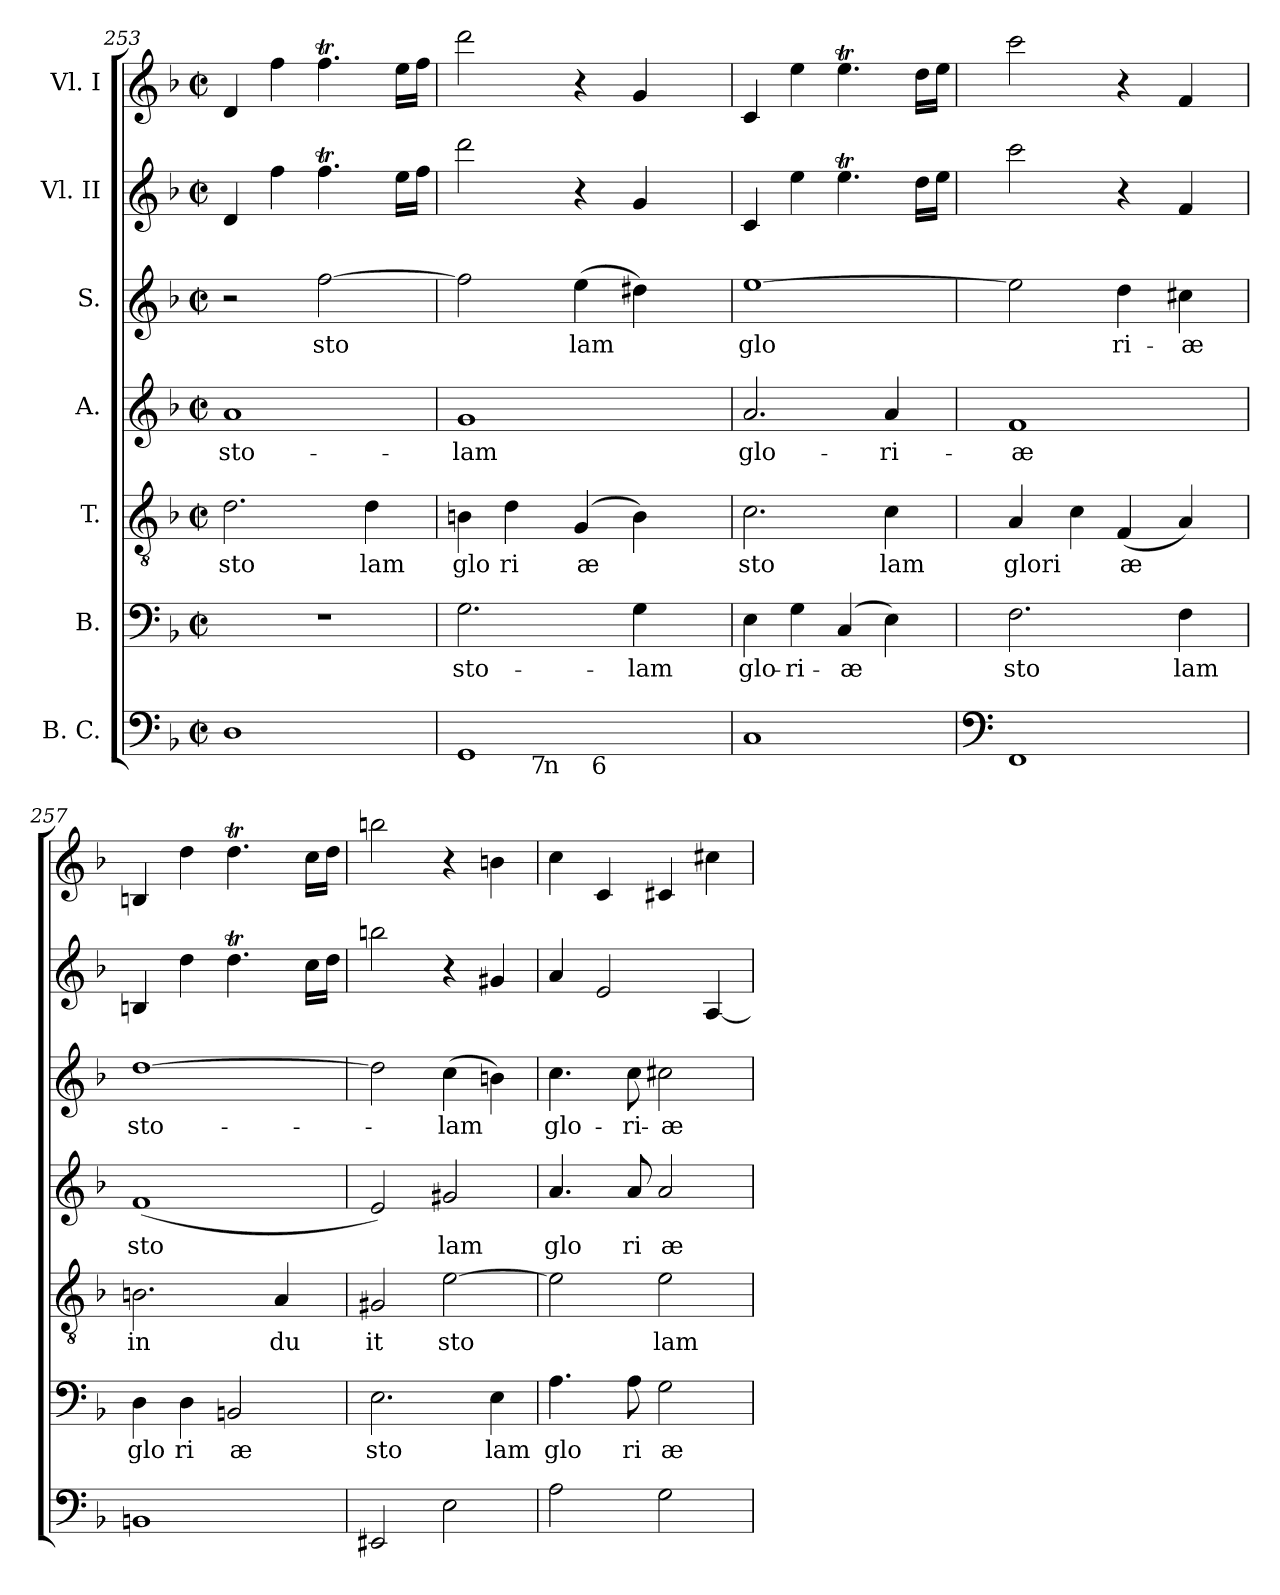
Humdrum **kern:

**kern	**kern	**text	**kern	**text	**kern	**text	**kern	**text	**kern	**kern
*part7	*part6	*part6	*part5	*part5	*part4	*part4	*part3	*part3	*part2	*part1
*staff7	*staff6	*staff6	*staff5	*staff5	*staff4	*staff4	*staff3	*staff3	*staff2	*staff1
*I"B. C.	*I"B.	*	*I"T.	*	*I"A.	*	*I"S.	*	*I"Vl. II	*I"Vl. I
*clefF4	*clefF4	*	*clefGv2	*	*clefG2	*	*clefG2	*	*clefG2	*clefG2
*k[b-]	*k[b-]	*	*k[b-]	*	*k[b-]	*	*k[b-]	*	*k[b-]	*k[b-]
*F:	*F:	*	*F:	*	*F:	*	*F:	*	*F:	*F:
*M2/2	*M2/2	*	*M2/2	*	*M2/2	*	*M2/2	*	*M2/2	*M2/2
*met(c|)	*met(c|)	*	*met(c|)	*	*met(c|)	*	*met(c|)	*	*met(c|)	*met(c|)
=253	=253	=253	=253	=253	=253	=253	=253	=253	=253	=253
!	!	!	!	!LO:LY:b:cj	!	!LO:LY:b:cj	!	!	!	!
1D	1r	.	2.d\	sto	1a	sto-	2r	.	4d/	4d/
.	.	.	.	.	.	.	.	.	4ff\	4ff\
!	!	!	!	!	!	!	!	!LO:LY:b	!	!
.	.	.	.	.	.	.	[>2ff\	sto	4.ffT\	4.ffT\
!	!	!	!	!LO:LY:b:cj	!	!	!	!	!	!
.	.	.	4d\	lam	.	.	.	.	.	.
.	.	.	.	.	.	.	.	.	16ee\L	16ee\L
.	.	.	.	.	.	.	.	.	16ff\J	16ff\J
=254	=254	=254	=254	=254	=254	=254	=254	=254	=254	=254
!	!	!LO:LY:b:cj	!	!LO:LY:b:cj	!	!LO:LY:b:cj	!	!	!	!
*^	*	*	*	*	*	*	*	*	*	*
*	*^	*	*	*	*	*	*	*	*	*	*
*	*	*^	*	*	*	*	*	*	*	*	*	*
1GG	4ryy	4.ryy	2ryy	2.G\	sto-	4Bn\	glo	1g	-lam	2ff\]	.	2ddd\	2ddd\
!	!	!	!	!	!	!	!LO:LY:b:cj	!	!	!	!	!	!
.	16.ryy	.	.	.	.	4d\	ri	.	.	.	.	.	.
!	!LO:TX:b:t=7	!	!	!	!	!	!	!	!	!	!	!	!
.	2ryy	.	.	.	.	.	.	.	.	.	.	.	.
!	!	!LO:TX:b:t=n	!	!	!	!	!	!	!	!	!	!	!
.	.	2ryy	.	.	.	.	.	.	.	.	.	.	.
!	!	!	!	!	!	!	!LO:LY:b:cj	!	!	!	!LO:LY:b	!	!
.	.	.	32.ryy	.	.	(>4G/	æ	.	.	(>4ee\	lam	4r	4r
!	!	!	!LO:TX:b:t=6	!	!	!	!	!	!	!	!	!	!
.	.	.	4ryy	.	.	.	.	.	.	.	.	.	.
!	!	!	!	!	!LO:LY:b:cj	!	!	!	!	!	!	!	!
.	.	.	.	4G\	-lam	4B\)	.	.	.	4dd#X\)	.	4g/	4g/
.	.	.	8ryy	.	.	.	.	.	.	.	.	.	.
.	8ryy	.	.	.	.	.	.	.	.	.	.	.	.
.	.	8ryy	.	.	.	.	.	.	.	.	.	.	.
.	.	.	16ryy	.	.	.	.	.	.	.	.	.	.
.	32ryy	.	.	.	.	.	.	.	.	.	.	.	.
.	.	.	64ryy	.	.	.	.	.	.	.	.	.	.
=255	=255	=255	=255	=255	=255	=255	=255	=255	=255	=255	=255	=255	=255
!	!	!	!	!	!LO:LY:b:cj	!	!LO:LY:b:cj	!	!LO:LY:b:cj	!	!LO:LY:b:cj	!	!
*v	*v	*v	*v	*	*	*	*	*	*	*	*	*	*
1C	4E\	glo-	2.c\	sto	2.a/	glo-	[>1ee	glo	4c/	4c/
!	!	!LO:LY:b:cj	!	!	!	!	!	!	!	!
.	4G\	-ri-	.	.	.	.	.	.	4ee\	4ee\
!	!	!LO:LY:b:cj	!	!	!	!	!	!	!	!
.	(>4C/	-æ	.	.	.	.	.	.	4.eet\	4.eet\
!	!	!	!	!LO:LY:b:cj	!	!LO:LY:b:cj	!	!	!	!
.	4E\)	.	4c\	lam	4a/	-ri-	.	.	.	.
.	.	.	.	.	.	.	.	.	16dd\L	16dd\L
.	.	.	.	.	.	.	.	.	16ee\J	16ee\J
!!LO:LB:g=z
=256	=256	=256	=256	=256	=256	=256	=256	=256	=256	=256
*clefF4	*	*	*	*	*	*	*	*	*	*
!	!	!LO:LY:b:cj	!	!LO:LY:b:cj	!	!LO:LY:b:cj	!	!	!	!
*	*	*	*	*	*	*	*^	*	*	*
1FF	2.F\	sto	4A/	glori	1f	-æ	2ee\]	16.ryy	.	2ccc\	2ccc\
.	.	.	.	.	.	.	.	2ryy	.	.	.
.	.	.	4c\	.	.	.	.	.	.	.	.
!	!	!	!	!LO:LY:b:cj	!	!	!	!	!LO:LY:b:cj	!	!
.	.	.	(<4F/	æ	.	.	4dd\	.	ri-	4r	4r
.	.	.	.	.	.	.	.	4ryy	.	.	.
!	!	!LO:LY:b:cj	!	!	!	!	!	!	!LO:LY:b:cj	!	!
.	4F\	lam	4A/)	.	.	.	4cc#X\	.	-æ	4f/	4f/
.	.	.	.	.	.	.	.	8ryy	.	.	.
.	.	.	.	.	.	.	.	32ryy	.	.	.
=257	=257	=257	=257	=257	=257	=257	=257	=257	=257	=257	=257
!	!	!LO:LY:b:cj	!	!LO:LY:b:cj	!	!LO:LY:b:cj	!	!	!LO:LY:b:cj	!	!
*	*	*	*	*	*	*	*v	*v	*	*	*
1BBn	4D\	glo	2.Bn\	in	(<1f	sto	[>1dd	sto-	4Bn/	4Bn/
!	!	!LO:LY:b:cj	!	!	!	!	!	!	!	!
.	4D\	ri	.	.	.	.	.	.	4dd\	4dd\
!	!	!LO:LY:b:cj	!	!	!	!	!	!	!	!
.	2BBn/	æ	.	.	.	.	.	.	4.ddT\	4.ddT\
!	!	!	!	!LO:LY:b:cj	!	!	!	!	!	!
.	.	.	4A/	du	.	.	.	.	.	.
.	.	.	.	.	.	.	.	.	16cc\L	16cc\L
.	.	.	.	.	.	.	.	.	16dd\J	16dd\J
=258	=258	=258	=258	=258	=258	=258	=258	=258	=258	=258
!	!	!LO:LY:b:cj	!	!LO:LY:b:cj	!	!	!	!	!	!
2EE#/	2.E\	sto	2G#X/	it	2e/)	.	2dd\]	.	2bbn\	2bbn\
!	!	!	!	!LO:LY:b	!	!LO:LY:b:cj	!	!LO:LY:b	!	!
2E\	.	.	[>2e\	sto	2g#X/	lam	(>4cc\	-lam	4r	4r
!	!	!LO:LY:b:cj	!	!	!	!	!	!	!	!
.	4E\	lam	.	.	.	.	4bn\)	.	4g#X/	4bn\
=259	=259	=259	=259	=259	=259	=259	=259	=259	=259	=259
!	!	!LO:LY:b:cj	!	!	!	!LO:LY:b:cj	!	!LO:LY:b:cj	!	!
2A\	4.A\	glo	2e\]	.	4.a/	glo	4.cc\	glo-	4a/	4cc\
.	.	.	.	.	.	.	.	.	2e/	4c/
!	!	!LO:LY:b:cj	!	!	!	!LO:LY:b:cj	!	!LO:LY:b:cj	!	!
.	8A\	ri	.	.	8a/	ri	8cc\	-ri-	.	.
!	!	!LO:LY:b:cj	!	!LO:LY:b:cj	!	!LO:LY:b:cj	!	!LO:LY:b:cj	!	!
2G\	2G\	æ	2e\	lam	2a/	æ	2cc#X\	-æ	.	4c#X/
.	.	.	.	.	.	.	.	.	[<4A/	4cc#X\
=	=	=	=	=	=	=	=	=	=	=
*-	*-	*-	*-	*-	*-	*-	*-	*-	*-	*-
